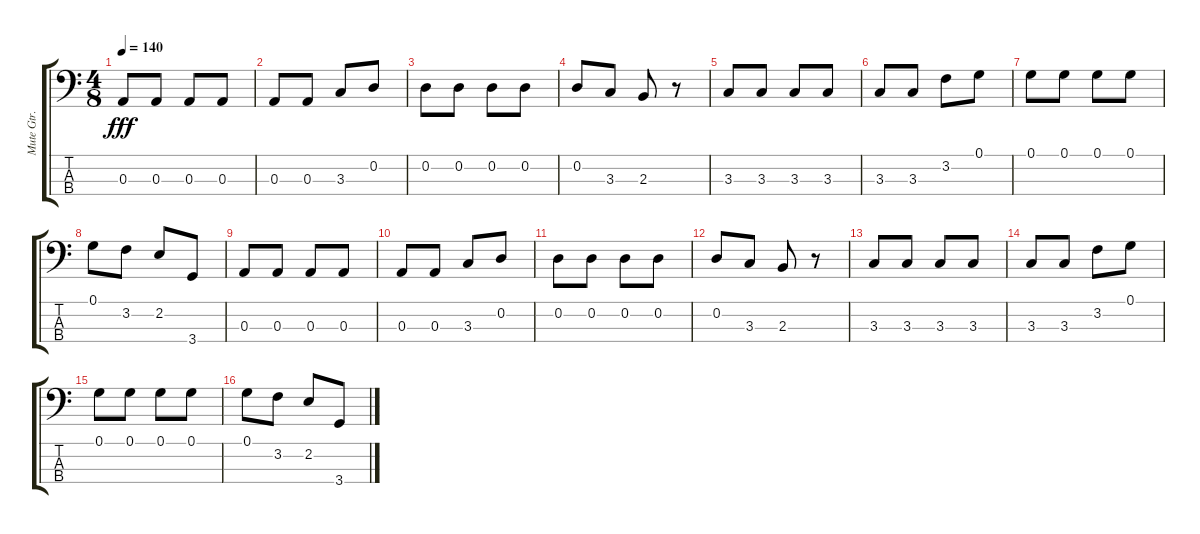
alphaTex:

\track ("Mute Gtr." "Mute Gtr.") {instrument slapbass1}
\staff {score tabs}
\tuning (G2 D2 A1 E1) {hide}
\ts (4 8)
\tempo 140
\clef f4
\ks c
0.3.8{dy fff} 0.3.8 0.3.8 0.3.8 |
0.3.8 0.3.8 3.3.8 0.2.8 |
0.2.8 0.2.8 0.2.8 0.2.8 |
0.2.8 3.3.8 2.3.8 r.8 |
3.3.8 3.3.8 3.3.8 3.3.8 |
3.3.8 3.3.8 3.2.8 0.1.8 |
0.1.8 0.1.8 0.1.8 0.1.8 |
0.1.8 3.2.8 2.2.8 3.4.8 |
0.3.8 0.3.8 0.3.8 0.3.8 |
0.3.8 0.3.8 3.3.8 0.2.8 |
0.2.8 0.2.8 0.2.8 0.2.8 |
0.2.8 3.3.8 2.3.8 r.8 |
3.3.8 3.3.8 3.3.8 3.3.8 |
3.3.8 3.3.8 3.2.8 0.1.8 |
0.1.8 0.1.8 0.1.8 0.1.8 |
0.1.8 3.2.8 2.2.8 3.4.8
